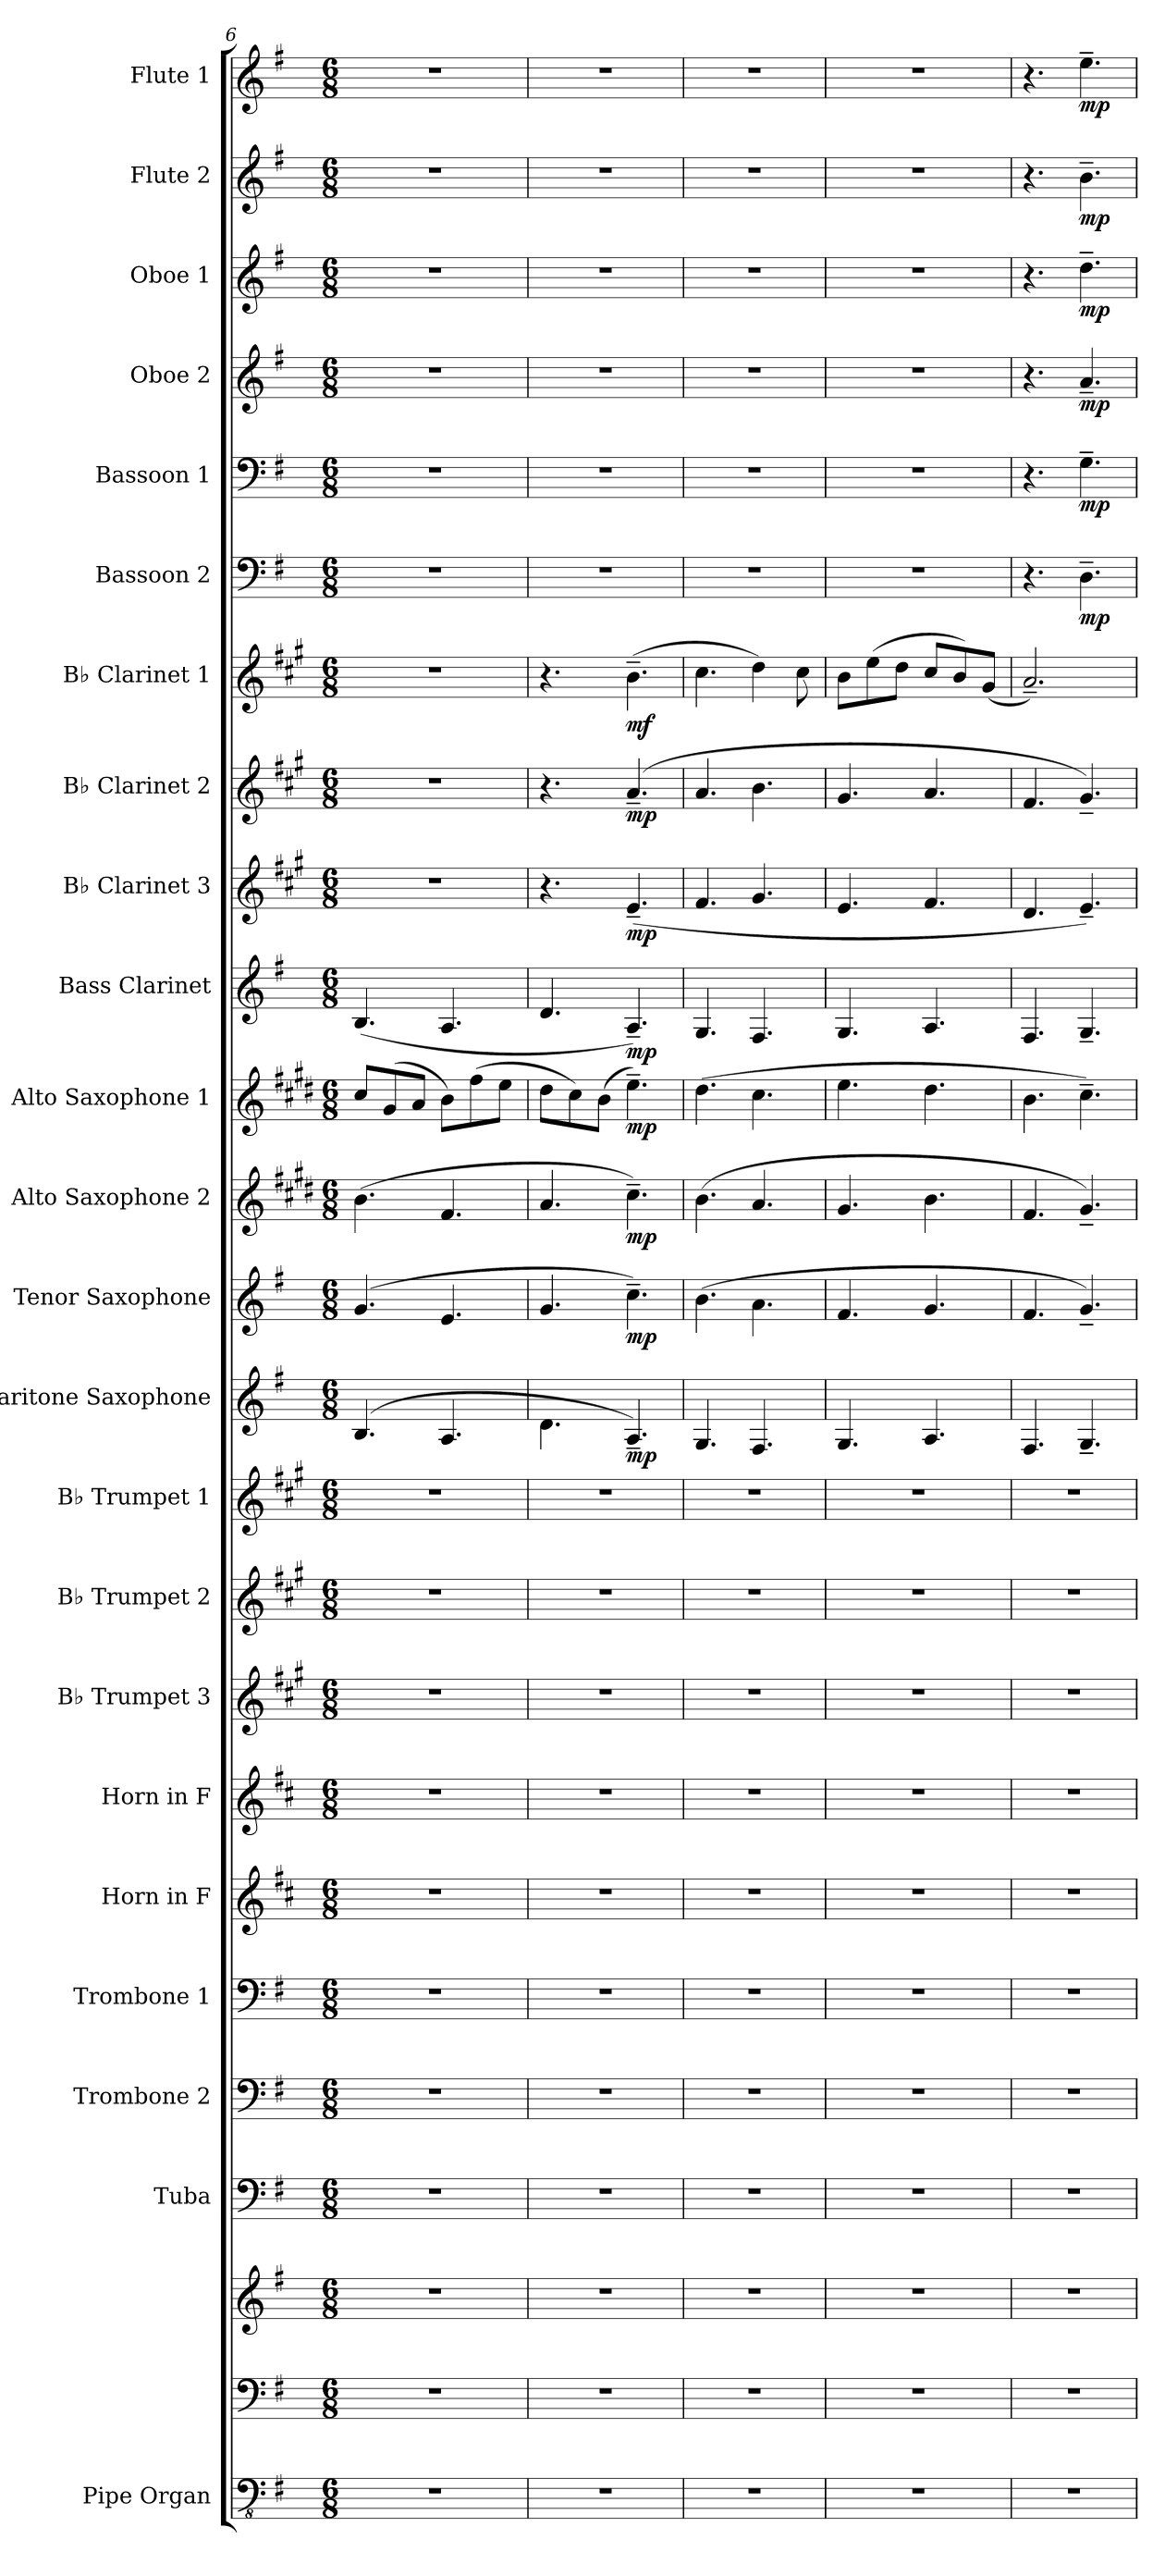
**kern	**kern	**kern	**kern	**kern	**kern	**kern	**kern	**kern	**kern	**kern	**kern	**dynam	**kern	**dynam	**kern	**dynam	**kern	**dynam	**kern	**dynam	**kern	**dynam	**kern	**dynam	**kern	**dynam	**kern	**dynam	**kern	**dynam	**kern	**dynam	**kern	**dynam	**kern	**dynam	**kern	**dynam
*part23	*part23	*part23	*part22	*part21	*part20	*part19	*part18	*part17	*part16	*part15	*part14	*part14	*part13	*part13	*part12	*part12	*part11	*part11	*part10	*part10	*part9	*part9	*part8	*part8	*part7	*part7	*part6	*part6	*part5	*part5	*part4	*part4	*part3	*part3	*part2	*part2	*part1	*part1
*staff25	*staff24	*staff23	*staff22	*staff21	*staff20	*staff19	*staff18	*staff17	*staff16	*staff15	*staff14	*staff14	*staff13	*staff13	*staff12	*staff12	*staff11	*staff11	*staff10	*staff10	*staff9	*staff9	*staff8	*staff8	*staff7	*staff7	*staff6	*staff6	*staff5	*staff5	*staff4	*staff4	*staff3	*staff3	*staff2	*staff2	*staff1	*staff1
*I"Pipe Organ	*	*	*I"Tuba	*I"Trombone 2	*I"Trombone 1	*I"Horn in F	*I"Horn in F	*I"B♭ Trumpet 3	*I"B♭ Trumpet 2	*I"B♭ Trumpet 1	*I"Baritone Saxophone	*	*I"Tenor Saxophone	*	*I"Alto Saxophone 2	*	*I"Alto Saxophone 1	*	*I"Bass Clarinet	*	*I"B♭ Clarinet 3	*	*I"B♭ Clarinet 2	*	*I"B♭ Clarinet 1	*	*I"Bassoon 2	*	*I"Bassoon 1	*	*I"Oboe 2	*	*I"Oboe 1	*	*I"Flute 2	*	*I"Flute 1	*
*I'Org.	*	*	*I'Tba.	*I'Tbn. 2	*I'Tbn. 1	*	*	*I'B♭ Tpt. 3	*I'B♭ Tpt. 2	*I'B♭ Tpt. 1	*I'Bar. Sax.	*	*I'T. Sax.	*	*I'A. Sax. 2	*	*I'A. Sax. 1	*	*I'B. Cl.	*	*I'B♭ Cl. 3	*	*I'B♭ Cl. 2	*	*I'B♭ Cl. 1	*	*I'Bsn. 2	*	*I'Bsn. 1	*	*I'Ob. 2	*	*I'Ob. 1	*	*I'Fl. 2	*	*I'Fl. 1	*
*clefFv4	*clefF4	*clefG2	*clefF4	*clefF4	*clefF4	*clefG2	*clefG2	*clefG2	*clefG2	*clefG2	*clefG2	*	*clefG2	*	*clefG2	*	*clefG2	*	*clefG2	*	*clefG2	*	*clefG2	*	*clefG2	*	*clefF4	*	*clefF4	*	*clefG2	*	*clefG2	*	*clefG2	*	*clefG2	*
*	*	*	*	*	*	*ITrd4c7	*ITrd4c7	*ITrd1c2	*ITrd1c2	*ITrd1c2	*ITrd12c21	*	*ITrd8c14	*	*ITrd5c9	*	*ITrd5c9	*	*ITrd8c14	*	*ITrd1c2	*	*ITrd1c2	*	*ITrd1c2	*	*	*	*	*	*	*	*	*	*	*	*	*
*k[f#]	*k[f#]	*k[f#]	*k[f#]	*k[f#]	*k[f#]	*k[f#]	*k[f#]	*k[f#]	*k[f#]	*k[f#]	*k[f#]	*	*k[f#]	*	*k[f#]	*	*k[f#]	*	*k[f#]	*	*k[f#]	*	*k[f#]	*	*k[f#]	*	*k[f#]	*	*k[f#]	*	*k[f#]	*	*k[f#]	*	*k[f#]	*	*k[f#]	*
*M6/8	*M6/8	*M6/8	*M6/8	*M6/8	*M6/8	*M6/8	*M6/8	*M6/8	*M6/8	*M6/8	*M6/8	*	*M6/8	*	*M6/8	*	*M6/8	*	*M6/8	*	*M6/8	*	*M6/8	*	*M6/8	*	*M6/8	*	*M6/8	*	*M6/8	*	*M6/8	*	*M6/8	*	*M6/8	*
=6	=6	=6	=6	=6	=6	=6	=6	=6	=6	=6	=6	=6	=6	=6	=6	=6	=6	=6	=6	=6	=6	=6	=6	=6	=6	=6	=6	=6	=6	=6	=6	=6	=6	=6	=6	=6	=6	=6
2.r	2.r	2.r	2.r	2.r	2.r	2.r	2.r	2.r	2.r	2.r	(4.BB/	.	(4.G/	.	(4.d\	.	8e/L	.	(4.BB/	.	2.r	.	2.r	.	2.r	.	2.r	.	2.r	.	2.r	.	2.r	.	2.r	.	2.r	.
.	.	.	.	.	.	.	.	.	.	.	.	.	.	.	.	.	(8B/	.	.	.	.	.	.	.	.	.	.	.	.	.	.	.	.	.	.	.	.	.
.	.	.	.	.	.	.	.	.	.	.	.	.	.	.	.	.	8c/J	.	.	.	.	.	.	.	.	.	.	.	.	.	.	.	.	.	.	.	.	.
.	.	.	.	.	.	.	.	.	.	.	4.AA/	.	4.E/	.	4.A/	.	8d\L)	.	4.AA/	.	.	.	.	.	.	.	.	.	.	.	.	.	.	.	.	.	.	.
.	.	.	.	.	.	.	.	.	.	.	.	.	.	.	.	.	(8a\	.	.	.	.	.	.	.	.	.	.	.	.	.	.	.	.	.	.	.	.	.
.	.	.	.	.	.	.	.	.	.	.	.	.	.	.	.	.	8g\J	.	.	.	.	.	.	.	.	.	.	.	.	.	.	.	.	.	.	.	.	.
=7	=7	=7	=7	=7	=7	=7	=7	=7	=7	=7	=7	=7	=7	=7	=7	=7	=7	=7	=7	=7	=7	=7	=7	=7	=7	=7	=7	=7	=7	=7	=7	=7	=7	=7	=7	=7	=7	=7
2.r	2.r	2.r	2.r	2.r	2.r	2.r	2.r	2.r	2.r	2.r	4.D\	.	4.G/	.	4.c/	.	8f#\L	.	4.D/	.	4.r	.	4.r	.	4.r	.	2.r	.	2.r	.	2.r	.	2.r	.	2.r	.	2.r	.
.	.	.	.	.	.	.	.	.	.	.	.	.	.	.	.	.	8e\)	.	.	.	.	.	.	.	.	.	.	.	.	.	.	.	.	.	.	.	.	.
.	.	.	.	.	.	.	.	.	.	.	.	.	.	.	.	.	(8d\J	.	.	.	.	.	.	.	.	.	.	.	.	.	.	.	.	.	.	.	.	.
!	!	!	!	!	!	!	!	!	!	!	!	!LO:DY:b	!	!LO:DY:b	!	!LO:DY:b	!	!LO:DY:b	!	!LO:DY:b	!	!LO:DY:b	!	!LO:DY:b	!	!LO:DY:b	!	!	!	!	!	!	!	!	!	!	!	!
.	.	.	.	.	.	.	.	.	.	.	4.AA~/)	mp	4.c~\)	mp	4.e~\)	mp	4.g~\)	mp	4.AA~/)	mp	(4.d~/	mp	(4.g~/	mp	(4.a~\	mf	.	.	.	.	.	.	.	.	.	.	.	.
=8	=8	=8	=8	=8	=8	=8	=8	=8	=8	=8	=8	=8	=8	=8	=8	=8	=8	=8	=8	=8	=8	=8	=8	=8	=8	=8	=8	=8	=8	=8	=8	=8	=8	=8	=8	=8	=8	=8
2.r	2.r	2.r	2.r	2.r	2.r	2.r	2.r	2.r	2.r	2.r	4.GG/	.	(4.B\	.	(4.d\	.	(4.f#\	.	4.GG/	.	4.e/	.	4.g/	.	4.b\	.	2.r	.	2.r	.	2.r	.	2.r	.	2.r	.	2.r	.
.	.	.	.	.	.	.	.	.	.	.	4.FF#/	.	4.A\	.	4.c/	.	4.e\	.	4.FF#/	.	4.f#/	.	4.a\	.	4cc\)	.	.	.	.	.	.	.	.	.	.	.	.	.
.	.	.	.	.	.	.	.	.	.	.	.	.	.	.	.	.	.	.	.	.	.	.	.	.	8b\	.	.	.	.	.	.	.	.	.	.	.	.	.
=9	=9	=9	=9	=9	=9	=9	=9	=9	=9	=9	=9	=9	=9	=9	=9	=9	=9	=9	=9	=9	=9	=9	=9	=9	=9	=9	=9	=9	=9	=9	=9	=9	=9	=9	=9	=9	=9	=9
2.r	2.r	2.r	2.r	2.r	2.r	2.r	2.r	2.r	2.r	2.r	4.GG/	.	4.F#/	.	4.B/	.	4.g\	.	4.GG/	.	4.d/	.	4.f#/	.	8a\L	.	2.r	.	2.r	.	2.r	.	2.r	.	2.r	.	2.r	.
.	.	.	.	.	.	.	.	.	.	.	.	.	.	.	.	.	.	.	.	.	.	.	.	.	(8dd\	.	.	.	.	.	.	.	.	.	.	.	.	.
.	.	.	.	.	.	.	.	.	.	.	.	.	.	.	.	.	.	.	.	.	.	.	.	.	8cc\J	.	.	.	.	.	.	.	.	.	.	.	.	.
.	.	.	.	.	.	.	.	.	.	.	4.AA/	.	4.G/	.	4.d\	.	4.f#\	.	4.AA/	.	4.e/	.	4.g/	.	8b/L	.	.	.	.	.	.	.	.	.	.	.	.	.
.	.	.	.	.	.	.	.	.	.	.	.	.	.	.	.	.	.	.	.	.	.	.	.	.	8a/)	.	.	.	.	.	.	.	.	.	.	.	.	.
.	.	.	.	.	.	.	.	.	.	.	.	.	.	.	.	.	.	.	.	.	.	.	.	.	(8f#/J	.	.	.	.	.	.	.	.	.	.	.	.	.
=10	=10	=10	=10	=10	=10	=10	=10	=10	=10	=10	=10	=10	=10	=10	=10	=10	=10	=10	=10	=10	=10	=10	=10	=10	=10	=10	=10	=10	=10	=10	=10	=10	=10	=10	=10	=10	=10	=10
2.r	2.r	2.r	2.r	2.r	2.r	2.r	2.r	2.r	2.r	2.r	4.FF#/	.	4.F#/	.	4.A/	.	4.d\	.	4.FF#/	.	4.c/	.	4.e/	.	2.g~/)	.	4.r	.	4.r	.	4.r	.	4.r	.	4.r	.	4.r	.
!	!	!	!	!	!	!	!	!	!	!	!	!	!	!	!	!	!	!	!	!	!	!	!	!	!	!	!	!LO:DY:b	!	!LO:DY:b	!	!LO:DY:b	!	!LO:DY:b	!	!LO:DY:b	!	!LO:DY:b
.	.	.	.	.	.	.	.	.	.	.	4.GG~/	.	4.G~/)	.	4.B~/)	.	4.e~\)	.	4.GG~/	.	4.d~/)	.	4.f#~/)	.	.	.	4.D~\	mp	4.G~\	mp	4.a~/	mp	4.dd~\	mp	4.b~\	mp	4.ee~\	mp
=	=	=	=	=	=	=	=	=	=	=	=	=	=	=	=	=	=	=	=	=	=	=	=	=	=	=	=	=	=	=	=	=	=	=	=	=	=	=
*-	*-	*-	*-	*-	*-	*-	*-	*-	*-	*-	*-	*-	*-	*-	*-	*-	*-	*-	*-	*-	*-	*-	*-	*-	*-	*-	*-	*-	*-	*-	*-	*-	*-	*-	*-	*-	*-	*-
